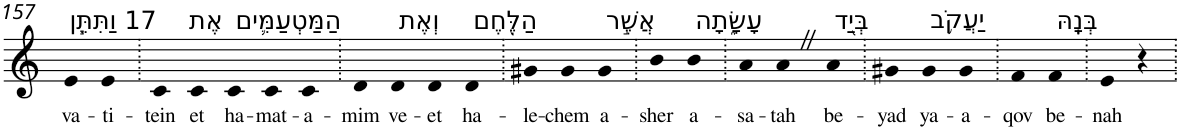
**kern	**text
*part1	*part1
*staff1	*staff1
*I"Piano	*
*I'Pno	*
!!LO:PB:g=z
*clefG2	*
*k[]	*
=157	=157
!LO:TX:a:t=17 וַתִּתֵּ֧ן	!
!	!LO:LY:b
4e	va-
!	!LO:LY:b
4e	-ti-
=158.	=158.
!	!LO:LY:b
4c	-tein
!LO:TX:a:t=אֶת	!
!	!LO:LY:b
4c	et
!LO:TX:a:t=הַמַּטְעַמִּ֛ים	!
!	!LO:LY:b
4c	ha-
!	!LO:LY:b
4c	-mat-
!	!LO:LY:b
4c	-a-
=159.	=159.
!	!LO:LY:b
4d	-mim
!LO:TX:a:t=וְאֶת	!
!	!LO:LY:b
4d	ve-
!	!LO:LY:b
4d	-et
!LO:TX:a:t=הַלֶּ֖חֶם	!
!	!LO:LY:b
4d	ha-
=160.	=160.
!	!LO:LY:b
4g#X	-le-
!	!LO:LY:b
4g#	-chem
!LO:TX:a:t=אֲשֶׁ֣ר	!
!	!LO:LY:b
4g#	a-
=161.	=161.
!	!LO:LY:b
4b	-sher
!LO:TX:a:t=עָשָׂ֑תָה	!
!	!LO:LY:b
4b	a-
=162.	=162.
!	!LO:LY:b
4a	-sa-
!	!LO:LY:b
4aZ	-tah
!LO:TX:a:t=בְּיַ֖ד	!
!	!LO:LY:b
4a	be-
=163.	=163.
!	!LO:LY:b
4g#X	-yad
!LO:TX:a:t=יַעֲקֹ֥ב	!
!	!LO:LY:b
4g#	ya-
!	!LO:LY:b
4g#	-a-
=164.	=164.
!	!LO:LY:b
4f	-qov
!LO:TX:a:t=בְּנָֽהּ	!
!	!LO:LY:b
4f	be-
=165.	=165.
!	!LO:LY:b
4e	-nah
4r	.
=.	=.
*-	*-
